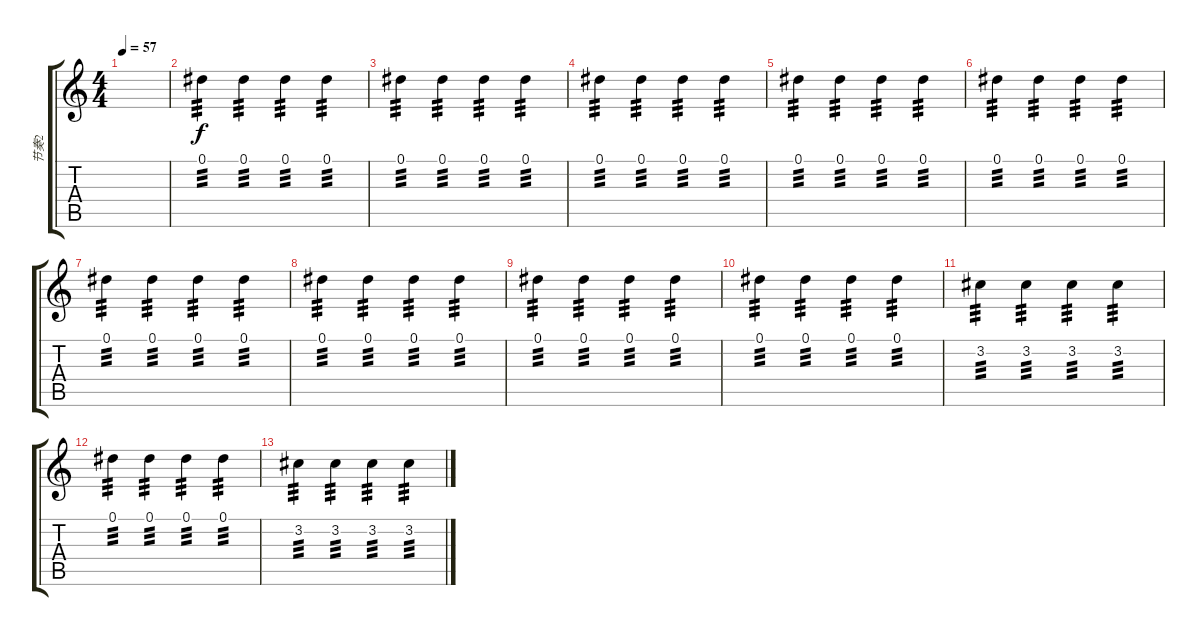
\track ("节奏2" "节奏2") {instrument overdrivenguitar}
\staff {score tabs}
\tuning (Eb4 Bb3 Gb3 Db3 Ab2 Eb2) {hide}
\ts (4 4)
\tempo 57
\clef g2
\ks c
|
0.1.4{tp 3} 0.1.4{tp 3} 0.1.4{tp 3} 0.1.4{tp 3} |
0.1.4{tp 3} 0.1.4{tp 3} 0.1.4{tp 3} 0.1.4{tp 3} |
0.1.4{tp 3} 0.1.4{tp 3} 0.1.4{tp 3} 0.1.4{tp 3} |
0.1.4{tp 3} 0.1.4{tp 3} 0.1.4{tp 3} 0.1.4{tp 3} |
0.1.4{tp 3} 0.1.4{tp 3} 0.1.4{tp 3} 0.1.4{tp 3} |
0.1.4{tp 3} 0.1.4{tp 3} 0.1.4{tp 3} 0.1.4{tp 3} |
0.1.4{tp 3} 0.1.4{tp 3} 0.1.4{tp 3} 0.1.4{tp 3} |
0.1.4{tp 3} 0.1.4{tp 3} 0.1.4{tp 3} 0.1.4{tp 3} |
0.1.4{tp 3} 0.1.4{tp 3} 0.1.4{tp 3} 0.1.4{tp 3} |
3.2.4{tp 3} 3.2.4{tp 3} 3.2.4{tp 3} 3.2.4{tp 3} |
0.1.4{tp 3} 0.1.4{tp 3} 0.1.4{tp 3} 0.1.4{tp 3} |
3.2.4{tp 3} 3.2.4{tp 3} 3.2.4{tp 3} 3.2.4{tp 3}
